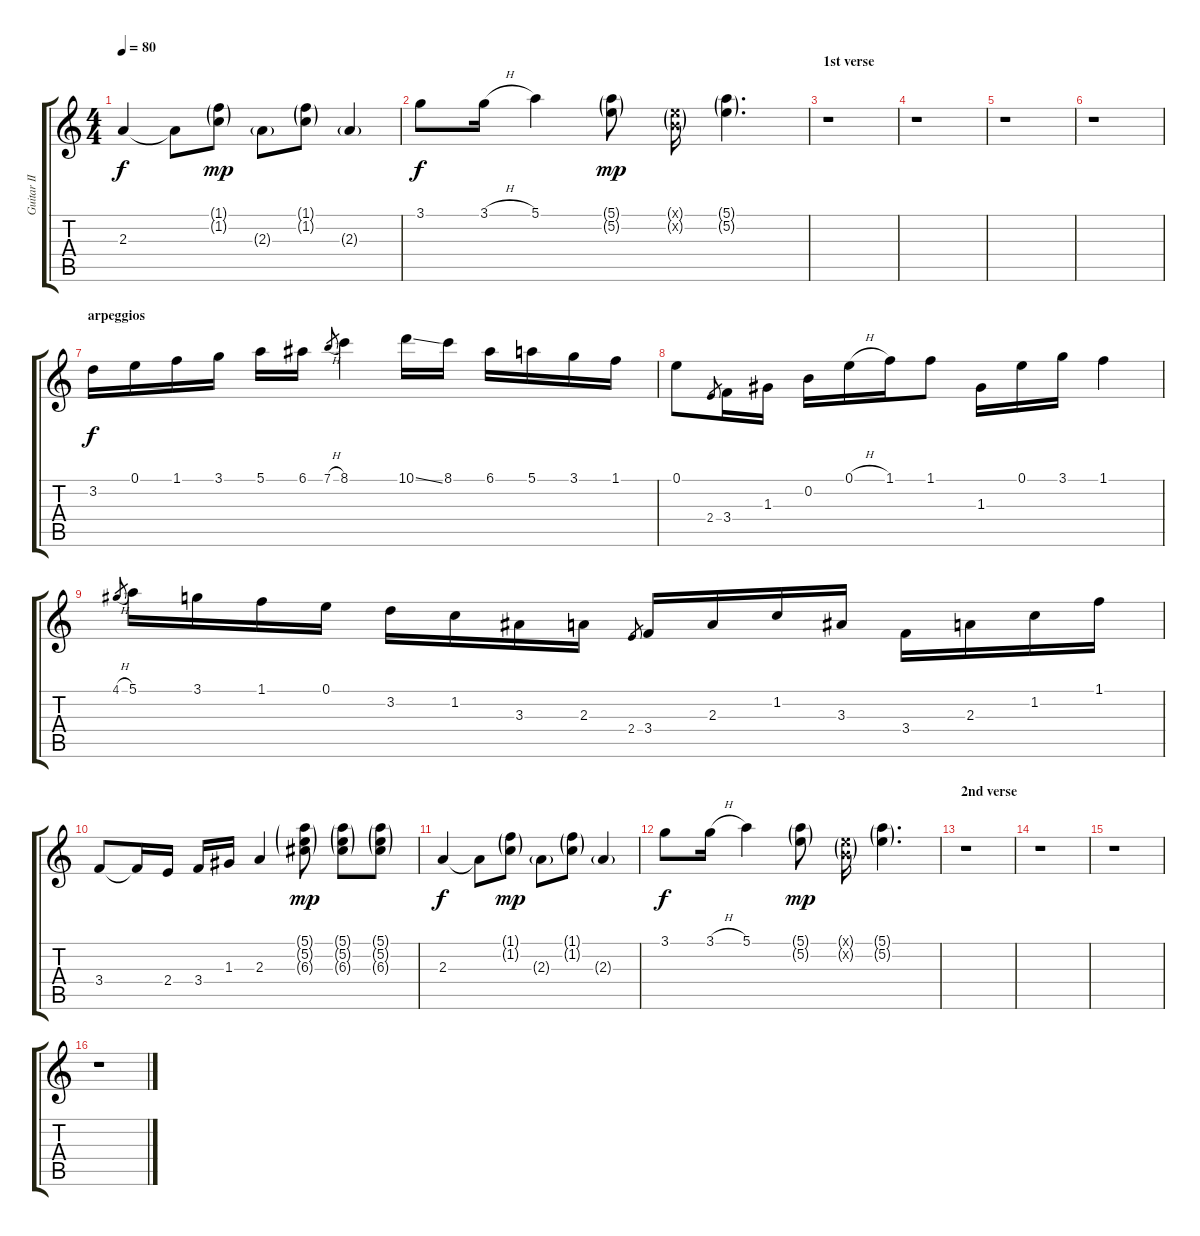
\track ("Guitar II (2)" "Guitar II ") {instrument acousticguitarnylon}
\staff {score tabs}
\tuning (E4 B3 G3 D3 A2 E2) {hide}
\ts (4 4)
\tempo 80
\clef g2
\ks c
2.3.4{dy f} 2.3{t}.8 (1.1{g} 1.2{g}).8{dy mp} 2.3{g}.8 (1.1{g} 1.2{g}).8 2.3{g}.4 |
3.1.8{dy f} 3.1{h}.16 5.1.4 (5.1{g} 5.2{g}).8{dy mp} (0.1{g x} 0.2{g x}).16 (5.1{g} 5.2{g}).4{d} |
\section ("" "1st verse")
r.1 |
r.1 |
r.1 |
r.1 |
\section ("" "arpeggios")
3.2.16{dy f} 0.1.16 1.1.16 3.1.16 5.1.16 6.1.16 7.1{h}.8{gr} 8.1.4 10.1{ss}.16 8.1.16 6.1.16 5.1.16 3.1.16 1.1.16 |
0.1.8 2.4.8{gr} 3.4.16 1.3.16 0.2.16 0.1{h}.16 1.1.16 1.1.8 1.3.16 0.1.16 3.1.16 1.1.4 |
4.1{h}.8{gr} 5.1.16 3.1.16 1.1.16 0.1.16 3.2.16 1.2.16 3.3.16 2.3.16 2.4.8{gr} 3.4.16 2.3.16 1.2.16 3.3.16 3.4.16 2.3.16 1.2.16 1.1.16 |
3.4.8 3.4{t}.16 2.4.16 3.4.16 1.3.16 2.3.4 (5.1{g} 5.2{g} 6.3{g}).8{dy mp} (5.1{g} 5.2{g} 6.3{g}).8 (5.1{g} 5.2{g} 6.3{g}).8 |
2.3.4{dy f} 2.3{t}.8 (1.1{g} 1.2{g}).8{dy mp} 2.3{g}.8 (1.1{g} 1.2{g}).8 2.3{g}.4 |
3.1.8{dy f} 3.1{h}.16 5.1.4 (5.1{g} 5.2{g}).8{dy mp} (0.1{g x} 0.2{g x}).16 (5.1{g} 5.2{g}).4{d} |
\section ("" "2nd verse")
r.1 |
r.1 |
r.1 |
r.1
